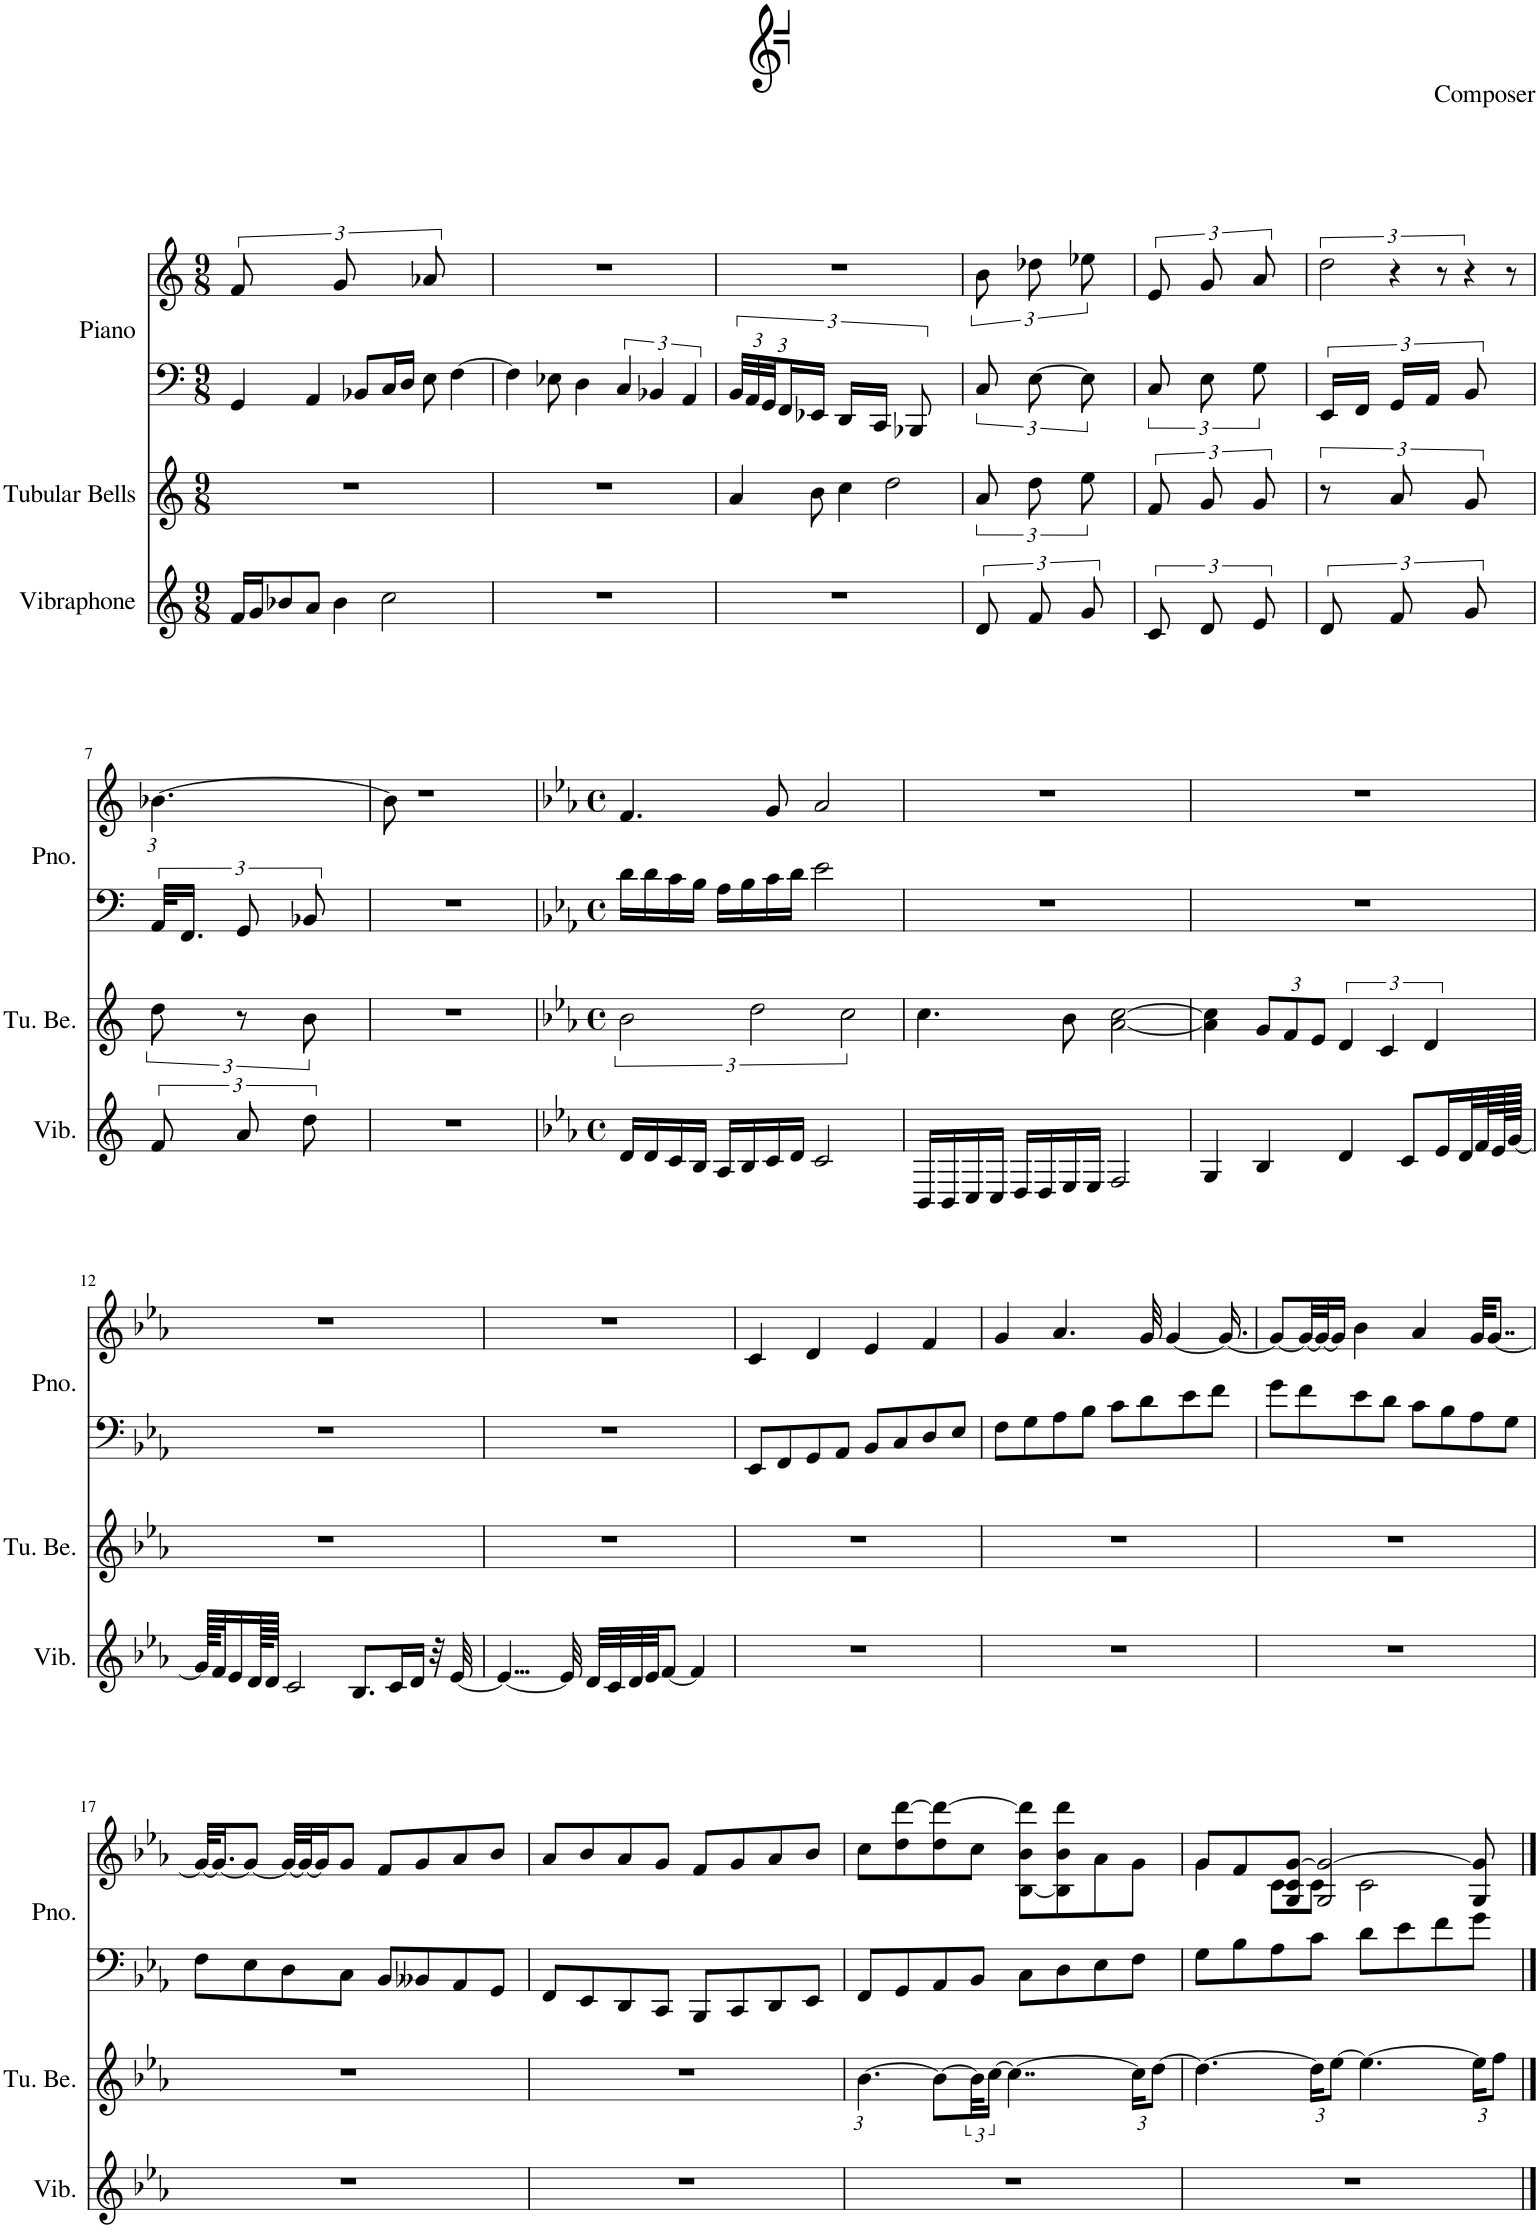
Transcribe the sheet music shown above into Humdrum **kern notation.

**kern	**kern	**kern	**kern
*part3	*part2	*part1	*part1
*staff4	*staff3	*staff2	*staff1
*I"Vibraphone	*I"Tubular Bells	*I"Piano	*
*I'Vib.	*I'Tu. Be.	*I'Pno.	*
*clefG2	*clefG2	*clefF4	*clefG2
*k[]	*k[]	*k[]	*
*M9/8	*M9/8	*M9/8	*M9/8
=1	=1	=1	=1
16f/LL	8%9r	4GG/	8%3f/
16g/J	.	.	.
8b-X/	.	.	.
8a/J	.	4AA/	.
4b-\	.	.	8%3g/
.	.	8BB-X/L	.
2cc\	.	16C/L	.
.	.	16D/JJ	.
.	.	8E\	8%3a-X/
.	.	[4F\	.
=2	=2	=2	=2
8%9r	8%9r	4F\]	8%9r
.	.	8E-X\	.
.	.	4D\	.
.	.	6C/	.
.	.	6BB-X/	.
.	.	6AA/	.
=3	=3	=3	=3
8%9r	4a/	24BB/LLL	8%9r
.	.	24AA/	.
.	.	24GG/J	.
.	.	8FF/	.
.	8b\	8EE-X/JJ	.
.	4cc\	16%3DD/LL	.
.	.	16%3CC/JJ	.
.	2dd\	.	.
.	.	8%3BBB-X/	.
=4	=4	=4	=4
8%3d/	8%3a/	8%3C/	8%3b\
8%3f/	8%3dd\	[8%3E\	8%3dd-X\
8%3g/	8%3ee\	8%3E\]	8%3ee-X\
=5	=5	=5	=5
8%3c/	8%3f/	8%3C/	8%3e/
8%3d/	8%3g/	8%3E\	8%3g/
8%3e/	8%3g/	8%3G\	8%3a/
=6	=6	=6	=6
8%3d/	8%3r	16%3EE/LL	[8%9dd\
.	.	16%3FF/JJ	.
8%3f/	8%3a/	16%3GG/LL	.
.	.	16%3AA/JJ	.
8%3g/	8%3g/	8%3BB/	.
2.ryy	2.ryy	2.ryy	4r
.	.	.	8r
.	.	.	4r
.	.	.	8r
!!LO:LB:g=z
=7	=7	=7	=7
8%3f/	8%3dd\	32%3AA/KLL	[4%3.b-X\
.	.	16%3.FF/JJ	.
8%3a/	8%3r	8%3GG/	.
8%3dd\	8%3b\	8%3BB-X/	.
4.ryy	4.ryy	4.ryy	4.dd\]
=8	=8	=8	=8
8%9r	8%9r	8%9r	8b-\]
.	.	.	1r
=9	=9	=9	=9
*k[b-e-a-]	*k[b-e-a-]	*k[b-e-a-]	*k[b-e-a-]
*M4/4	*M4/4	*M4/4	*M4/4
*met(c)	*met(c)	*met(c)	*met(c)
16d/LL	3b-\	16d\LL	4.f/
16d/	.	16d\	.
16c/	.	16c\	.
16B-/JJ	.	16B-\JJ	.
16A-/LL	.	16A-\LL	.
16B-/	.	16B-\	.
.	3dd\	.	.
16c/	.	16c\	8r
16d/JJ	.	16d\JJ	.
2c/	.	2e-\	8g/
.	.	.	2a-/
.	3cc\	.	.
8ryy	8ryy	8ryy	.
=10	=10	=10	=10
16BB-/LL	4.cc\	1r	1r
16BB-/	.	.	.
16C/	.	.	.
16C/JJ	.	.	.
16D/LL	.	.	.
16D/	.	.	.
16E-/	8b-\	.	.
16E-/JJ	.	.	.
2F/	[2a-\ [2cc\	.	.
=11	=11	=11	=11
4G/	4a-\] 4cc\]	1r	1r
*	*Xbrackettup	*	*
4B-/	12g/L	.	.
.	12f/	.	.
.	12e-/J	.	.
*	*brackettup	*	*
4d/	6d/	.	.
.	6c/	.	.
8c/L	.	.	.
.	6d/	.	.
16e-/L	.	.	.
32d/L	.	.	.
64f/L	.	.	.
128e-/L	.	.	.
[128g/JJJJJ	.	.	.
!!LO:LB:g=z
=12	=12	=12	=12
128g/KKLLL]	1r	1r	1r
32f/J	.	.	.
16e-/	.	.	.
128d/KLL	.	.	.
64d/JJJJ	.	.	.
2c/	.	.	.
8.B-/L	.	.	.
16c/L	.	.	.
16d/JJ	.	.	.
32r	.	.	.
[32e-/	.	.	.
=13	=13	=13	=13
4...e-/_	1r	1r	1r
32e-/]	.	.	.
32d/LLL	.	.	.
32c/	.	.	.
32d/	.	.	.
32e-/JJ	.	.	.
[8f/J	.	.	.
4f/]	.	.	.
=14	=14	=14	=14
1r	1r	8EE-/L	4c/
.	.	8FF/	.
.	.	8GG/	4d/
.	.	8AA-/J	.
.	.	8BB-/L	4e-/
.	.	8C/	.
.	.	8D/	4f/
.	.	8E-/J	.
=15	=15	=15	=15
1r	1r	8F\L	4g/
.	.	8G\	.
.	.	8A-\	4.a-/
.	.	8B-\J	.
.	.	8c\L	.
.	.	8d\	32g/
.	.	.	[4g/
.	.	8e-\	.
.	.	8f\J	.
.	.	.	16.g/_
=16	=16	=16	=16
1r	1r	8g\L	8g/L_
.	.	8f\	32g/LL_
.	.	.	32g/J_
.	.	.	16g/JJ]
.	.	8e-\	4b-\
.	.	8d\J	.
.	.	8c\L	4a-/
.	.	8B-\	.
.	.	8A-\	32g/KKL
.	.	.	[8..g/J
.	.	8G\J	.
!!LO:LB:g=z
=17	=17	=17	=17
1r	1r	8F\L	32g/KLL_
.	.	.	16.g/J_
.	.	8E-\	8g/J_
.	.	8D\	32g/LLL_
.	.	.	32g/J_
.	.	.	16g/J]
.	.	8C\J	8g/J
.	.	8BB-/L	8f/L
.	.	8BB--X/	8g/
.	.	8AA-/	8a-/
.	.	8GG/J	8b-/J
=18	=18	=18	=18
1r	1r	8FF/L	8a-/L
.	.	8EE-/	8b-/
.	.	8DD/	8a-/
.	.	8CC/J	8g/J
.	.	8BBB-/L	8f/L
.	.	8CC/	8g/
.	.	8DD/	8a-/
.	.	8EE-/J	8b-/J
=19	=19	=19	=19
1r	[6.b-\	8FF/L	8cc\L
.	.	8GG/	8dd\ [8ddd\
.	8b-\L_	8AA-/	8dd\ 8ddd\_
.	48b-\KL]	8BB-/J	8cc\J
.	[24cc\JJ	.	.
.	4..cc\_	.	.
.	.	8C\L	[8B-\ 8b-\ 8ddd\]L
.	.	8D\	8B-\] 8b-\ 8ddd\
.	.	8E-\	8a-\
*	*Xbrackettup	*	*
.	24cc\KL]	8F\J	8g\J
.	[12dd\J	.	.
=20	=20	=20	=20
*	*	*	*^
1r	4.dd\_	8G\L	8g/L	4g\
.	.	8B-\	8f/	.
.	.	8A-\	8G/ 8c/ [8g/J	8c\L
.	24dd\KL]	8c\J	2G/ 2g/_	8c\J
.	[12ee-\J	.	.	.
.	4.ee-\_	8d\L	.	2c\
.	.	8e-\	.	.
.	.	8f\	.	.
.	24ee-\KL]	8g\J	8G/ 8g/]	.
.	12ff\J	.	.	.
*	*	*	*v	*v
==	==	==	==
*-	*-	*-	*-
